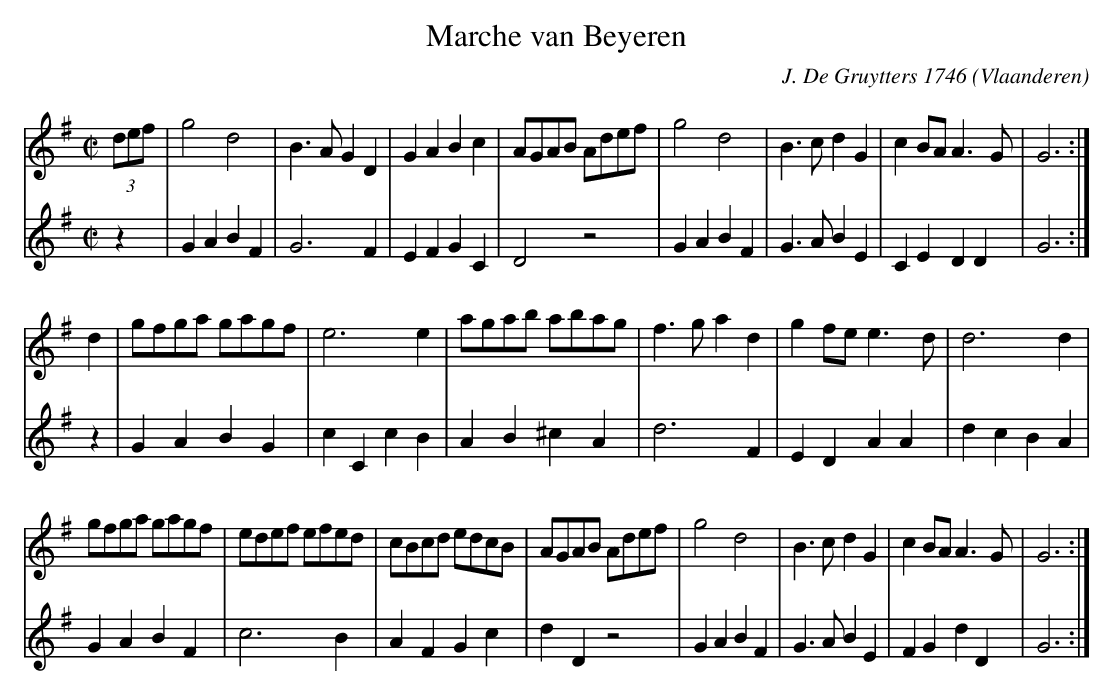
X:1
T:Marche van Beyeren
C:J. De Gruytters 1746
O:Vlaanderen
L:1/8
M:C|
K:G
(3def | g4 d4 | B3 A G2 D2 | G2 A2 B2 c2 | AGAB Adef | g4 d4 | B3 c d2 G2 | c2 BA A3 G | G6 :|
d2 | gfga gagf | e6 e2 | agab abag | f3 g a2 d2 | g2 fe e3 d | d6 d2 |
gfga gagf | edef efed | cBcd edcB | AGAB Adef | g4 d4 | B3 c d2 G2 | c2 BA A3 G | G6 :|
V:2
L:1/4
z | GABF | G3 F | EFGC | D2 z2 | GABF | G>ABE | CEDD | G3 :|
z | GABG | cCcB |AB^cA |d3 F |ED AA | dcBA |
GABF | c3 B | AFGc |d D z2 | GABF | G>ABE | FG dD | G3 :|
